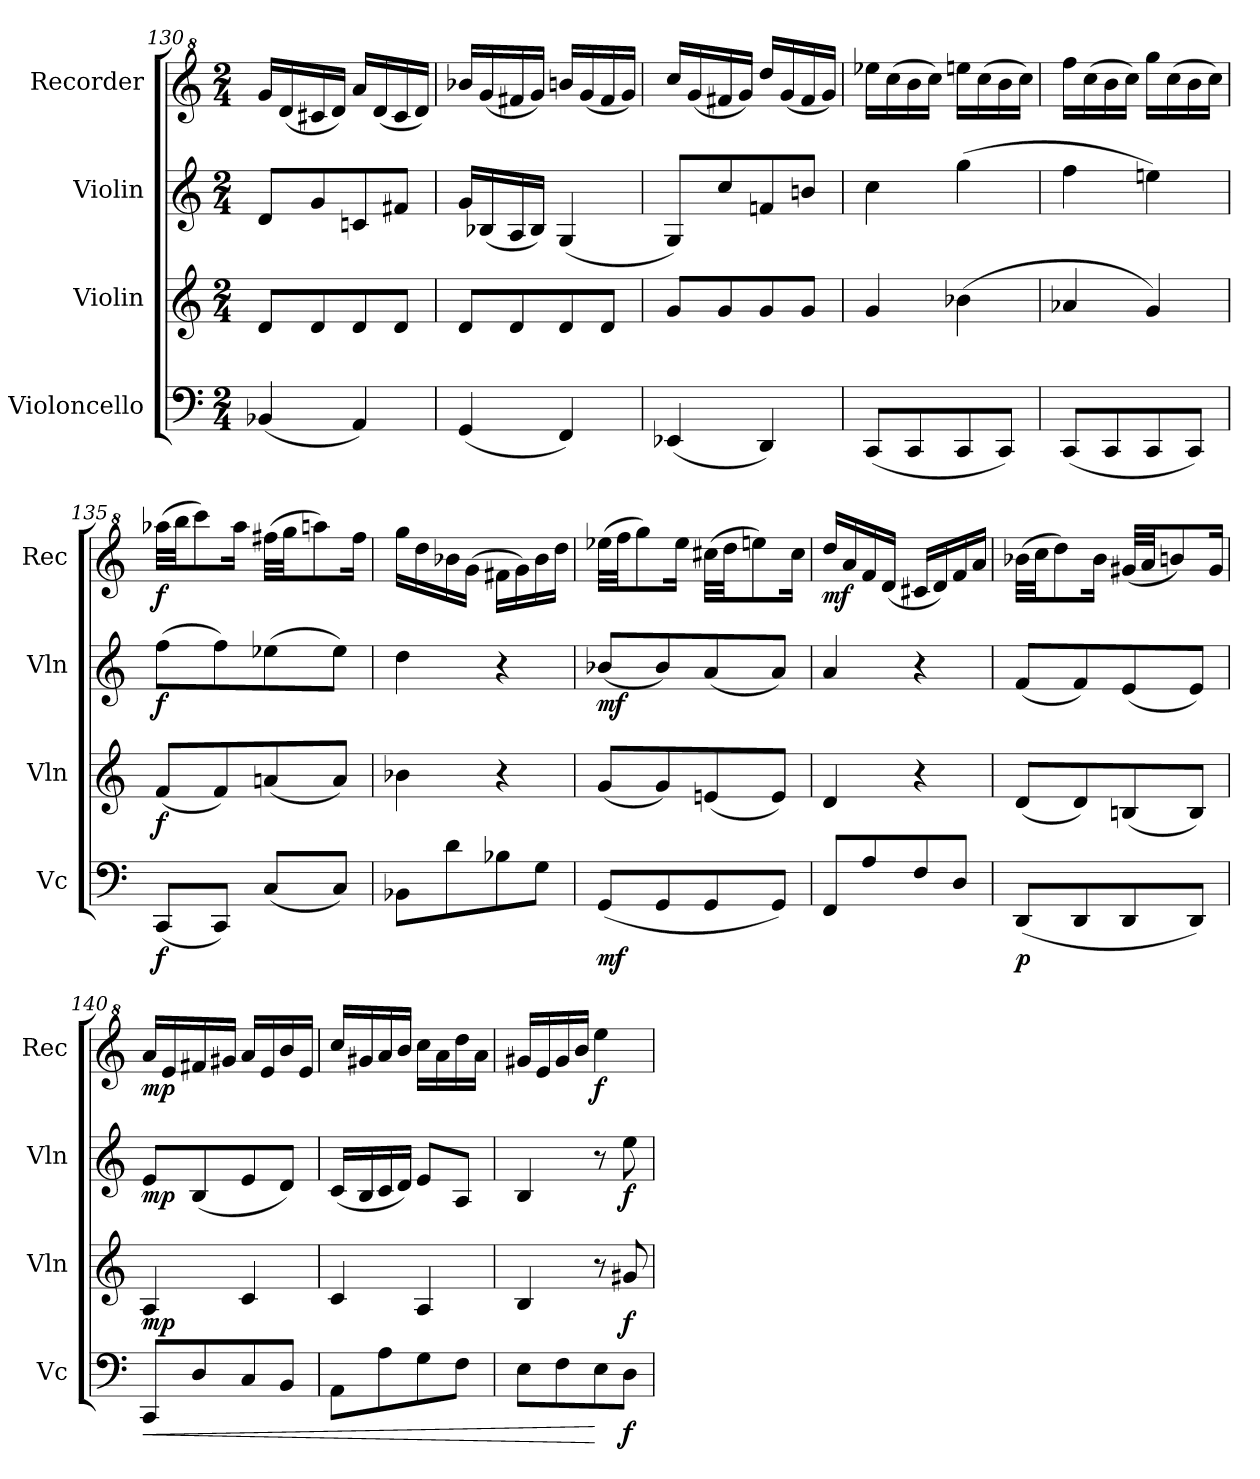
**kern	**dynam	**kern	**dynam	**kern	**dynam	**kern	**dynam
*part4	*part4	*part3	*part3	*part2	*part2	*part1	*part1
*staff4	*staff4	*staff3	*staff3	*staff2	*staff2	*staff1	*staff1
*I"Violoncello	*	*I"Violin	*	*I"Violin	*	*I"Recorder	*
*I'Vc	*	*I'Vln	*	*I'Vln	*	*I'Rec	*
*clefF4	*	*clefG2	*	*clefG2	*	*clefG^2	*
*k[]	*	*k[]	*	*k[]	*	*k[]	*
*M2/4	*	*M2/4	*	*M2/4	*	*M2/4	*
=130	=130	=130	=130	=130	=130	=130	=130
(4BB-X/	.	8d/L	.	8d/L	.	16gg/LL	.
.	.	.	.	.	.	(16dd/	.
.	.	8d/	.	8g/	.	16cc#X/	.
.	.	.	.	.	.	16dd/JJ)	.
4AA/)	.	8d/	.	8cn/	.	16aa/LL	.
.	.	.	.	.	.	(16dd/	.
.	.	8d/J	.	8f#X/J	.	16cc#/	.
.	.	.	.	.	.	16dd/JJ)	.
!!LO:LB:g=z
=131	=131	=131	=131	=131	=131	=131	=131
(4GG/	.	8d/L	.	16g/LL	.	16bb-X/LL	.
.	.	.	.	(16B-X/	.	(16gg/	.
.	.	8d/	.	16A/	.	16ff#X/	.
.	.	.	.	16B-/JJ)	.	16gg/JJ)	.
4FF/)	.	8d/	.	(4G/	.	16bbn/LL	.
.	.	.	.	.	.	(16gg/	.
.	.	8d/J	.	.	.	16ff#/	.
.	.	.	.	.	.	16gg/JJ)	.
=132	=132	=132	=132	=132	=132	=132	=132
(4EE-X/	.	8g/L	.	8G/L)	.	16ccc/LL	.
.	.	.	.	.	.	(16gg/	.
.	.	8g/	.	8cc/	.	16ff#X/	.
.	.	.	.	.	.	16gg/JJ)	.
4DD/)	.	8g/	.	8fn/	.	16ddd/LL	.
.	.	.	.	.	.	(16gg/	.
.	.	8g/J	.	8bn/J	.	16ff#/	.
.	.	.	.	.	.	16gg/JJ)	.
=133	=133	=133	=133	=133	=133	=133	=133
(8CC/L	.	4g/	.	4cc\	.	16eee-X\LL	.
.	.	.	.	.	.	(16ccc\	.
8CC/	.	.	.	.	.	16bb\	.
.	.	.	.	.	.	16ccc\JJ)	.
8CC/	.	(4b-X\	.	(4gg\	.	16eeen\LL	.
.	.	.	.	.	.	(16ccc\	.
8CC/J)	.	.	.	.	.	16bb\	.
.	.	.	.	.	.	16ccc\JJ)	.
=134	=134	=134	=134	=134	=134	=134	=134
(8CC/L	.	4a-X/	.	4ff\	.	16fff\LL	.
.	.	.	.	.	.	(16ccc\	.
8CC/	.	.	.	.	.	16bb\	.
.	.	.	.	.	.	16ccc\JJ)	.
8CC/	.	4g/)	.	4een\)	.	16ggg\LL	.
.	.	.	.	.	.	(16ccc\	.
8CC/J)	.	.	.	.	.	16bb\	.
.	.	.	.	.	.	16ccc\JJ)	.
!!LO:LB:g=z
=135	=135	=135	=135	=135	=135	=135	=135
!	!LO:DY:b	!	!LO:DY:b	!	!LO:DY:b	!	!LO:DY:b
(8CC/L	f	(8f/L	f	(8ff\L	f	(32aaa-X\LLL	f
.	.	.	.	.	.	32bbb\JJ	.
.	.	.	.	.	.	8cccc\)	.
8CC/J)	.	8f/)	.	8ff\)	.	.	.
.	.	.	.	.	.	16aaa-\Jk	.
(8C/L	.	(8an/	.	(8ee-X\	.	(32fff#X\LLL	.
.	.	.	.	.	.	32ggg\JJ	.
.	.	.	.	.	.	8aaan\)	.
8C/J)	.	8a/J)	.	8ee-\J)	.	.	.
.	.	.	.	.	.	16fff#\Jk	.
=136	=136	=136	=136	=136	=136	=136	=136
8BB-X\L	.	4b-X\	.	4dd\	.	16ggg\LL	.
.	.	.	.	.	.	16ddd\	.
8d\	.	.	.	.	.	16bb-X\	.
.	.	.	.	.	.	(16gg\JJ	.
8B-X\	.	4r	.	4r	.	16ff#X\LL	.
.	.	.	.	.	.	16gg\)	.
8G\J	.	.	.	.	.	16bb-\	.
.	.	.	.	.	.	16ddd\JJ	.
=137	=137	=137	=137	=137	=137	=137	=137
!	!LO:DY:b	!	!	!	!LO:DY:b	!	!
(8GG/L	mf	(8g/L	.	(8b-X/L	mf	(32eee-X\LLL	.
.	.	.	.	.	.	32fff\JJ	.
.	.	.	.	.	.	8ggg\)	.
8GG/	.	8g/)	.	8b-/)	.	.	.
.	.	.	.	.	.	16eee-\Jk	.
8GG/	.	(8en/	.	(8a/	.	(32ccc#X\LLL	.
.	.	.	.	.	.	32ddd\JJ	.
.	.	.	.	.	.	8eeen\)	.
8GG/J)	.	8e/J)	.	8a/J)	.	.	.
.	.	.	.	.	.	16ccc#\Jk	.
=138	=138	=138	=138	=138	=138	=138	=138
!	!	!	!	!	!	!	!LO:DY:b
8FF/L	.	4d/	.	4a/	.	16ddd/LL	mf
.	.	.	.	.	.	16aa/	.
8A/	.	.	.	.	.	16ff/	.
.	.	.	.	.	.	(16dd/JJ	.
8F/	.	4r	.	4r	.	16cc#X/LL	.
.	.	.	.	.	.	16dd/)	.
8D/J	.	.	.	.	.	16ff/	.
.	.	.	.	.	.	16aa/JJ	.
!!LO:PB:g=z
=139	=139	=139	=139	=139	=139	=139	=139
!	!LO:DY:b	!	!	!	!	!	!
(8DD/L	p	(8d/L	.	(8f/L	.	(32bb-X\LLL	.
.	.	.	.	.	.	32ccc\JJ	.
.	.	.	.	.	.	8ddd\)	.
8DD/	.	8d/)	.	8f/)	.	.	.
.	.	.	.	.	.	16bb-\Jk	.
8DD/	.	(8Bn/	.	(8e/	.	(32gg#X/LLL	.
.	.	.	.	.	.	32aa/JJ	.
.	.	.	.	.	.	8bbn/)	.
8DD/J)	.	8B/J)	.	8e/J)	.	.	.
.	.	.	.	.	.	16gg#/Jk	.
=140	=140	=140	=140	=140	=140	=140	=140
!	!LO:HP:b	!	!LO:DY:b	!	!LO:DY:b	!	!LO:DY:b
8CC/L	<	4A/	mp	8e/L	mp	16aa/LL	mp
.	.	.	.	.	.	16ee/	.
8D/	.	.	.	(8B/	.	16ff#X/	.
.	.	.	.	.	.	16gg#X/JJ	.
8C/	.	4c/	.	8e/	.	16aa/LL	.
.	.	.	.	.	.	16ee/	.
8BB/J	.	.	.	8d/J)	.	16bb/	.
.	.	.	.	.	.	16ee/JJ	.
=141	=141	=141	=141	=141	=141	=141	=141
8AA\L	.	4c/	.	(16c/LL	.	16ccc/LL	.
.	.	.	.	16B/	.	16gg#X/	.
8A\	.	.	.	16c/	.	16aa/	.
.	.	.	.	16d/JJ)	.	16bb/JJ	.
8G\	.	4A/	.	8e/L	.	16ccc\LL	.
.	.	.	.	.	.	16aa\	.
8F\J	.	.	.	8A/J	.	16ddd\	.
.	.	.	.	.	.	16aa\JJ	.
=142	=142	=142	=142	=142	=142	=142	=142
8E\L	.	4B/	.	4B/	.	16gg#X/LL	.
.	.	.	.	.	.	16ee/	.
8F\	.	.	.	.	.	16gg#/	.
.	.	.	.	.	.	16bb/JJ	.
!	!	!	!	!	!	!	!LO:DY:b
8E\	[	8r	.	8r	.	4eee\	f
!	!LO:DY:b	!	!LO:DY:b	!	!LO:DY:b	!	!
8D\J	f	8g#X/	f	8ee\	f	.	.
=	=	=	=	=	=	=	=
*-	*-	*-	*-	*-	*-	*-	*-
